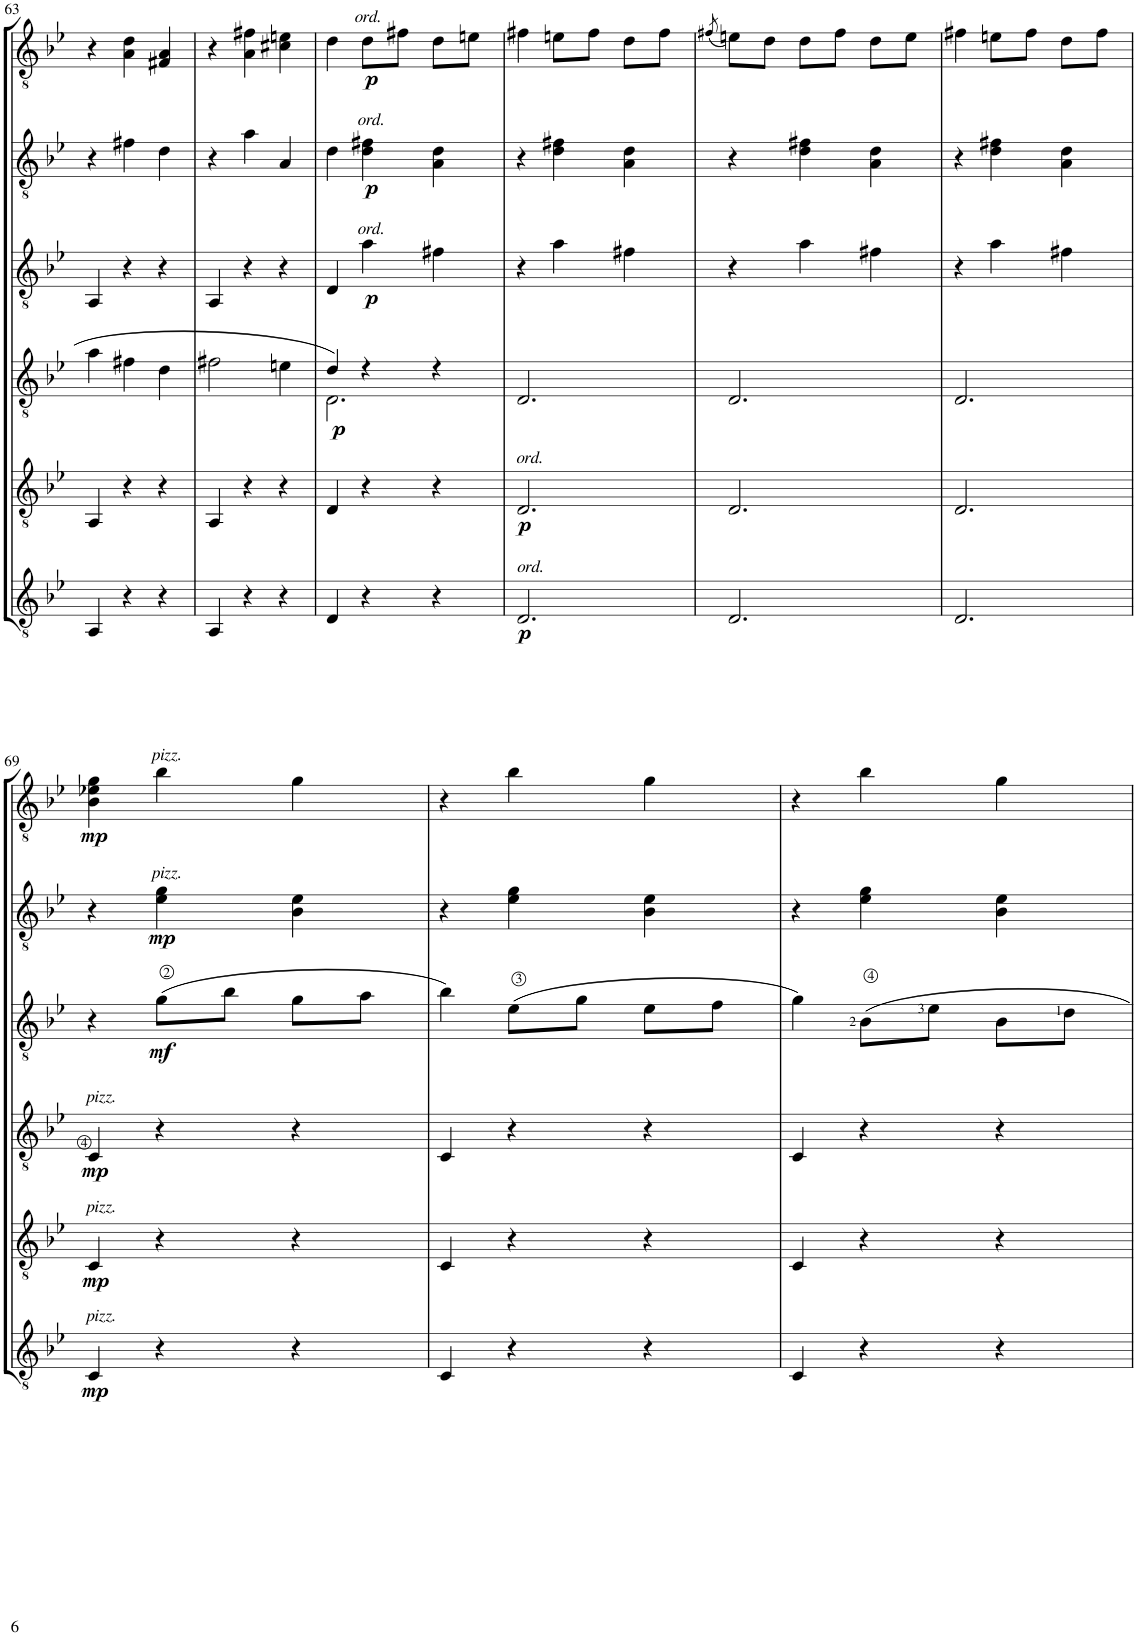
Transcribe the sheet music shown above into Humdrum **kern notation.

**kern	**dynam	**kern	**dynam	**kern	**dynam	**kern	**dynam	**kern	**dynam	**kern	**dynam
*part6	*part6	*part5	*part5	*part4	*part4	*part3	*part3	*part2	*part2	*part1	*part1
*staff6	*staff6	*staff5	*staff5	*staff4	*staff4	*staff3	*staff3	*staff2	*staff2	*staff1	*staff1
*I"C.G.	*	*I"Gtr.5	*	*I"Gtr.4	*	*I"Gtr.3	*	*I"Gtr.2	*	*I"Gtr.1	*
!!LO:PB:g=z
*clefGv2	*	*clefGv2	*	*clefGv2	*	*clefGv2	*	*clefGv2	*	*clefGv2	*
*k[b-e-]	*	*k[b-e-]	*	*k[b-e-]	*	*k[b-e-]	*	*k[b-e-]	*	*k[b-e-]	*
*M3/4	*	*M3/4	*	*M3/4	*	*M3/4	*	*M3/4	*	*M3/4	*
=63	=63	=63	=63	=63	=63	=63	=63	=63	=63	=63	=63
4AA/	.	4AA/	.	4a\	.	4AA/	.	4r	.	4r	.
4r	.	4r	.	4f#X\	.	4r	.	4f#X\	.	4A\ 4d\	.
4r	.	4r	.	4d\	.	4r	.	4d\	.	4F#X/ 4A/	.
=64	=64	=64	=64	=64	=64	=64	=64	=64	=64	=64	=64
4AA/	.	4AA/	.	2f#X\	.	4AA/	.	4r	.	4r	.
4r	.	4r	.	.	.	4r	.	4a\	.	4A\ 4f#X\	.
4r	.	4r	.	4en\	.	4r	.	4A/	.	4c#X\ 4en\	.
=65	=65	=65	=65	=65	=65	=65	=65	=65	=65	=65	=65
*	*	*	*	*^	*	*	*	*	*	*	*
!	!	!	!	!	!	!LO:DY:b	!	!	!	!	!	!
4D/	.	4D/	.	4d/	2.D\	p	4D/	.	4d\	.	4d\	.
!	!	!	!	!	!	!	!	!	!	!	!LO:TX:a:i:t=ord.	!
!	!	!	!	!	!	!	!	!	!LO:TX:a:i:t=ord.	!	!	!
!	!	!	!	!	!	!	!LO:TX:a:i:t=ord.	!	!	!	!	!
!	!	!	!	!	!	!	!	!LO:DY:b	!	!LO:DY:b	!	!LO:DY:b
4r	.	4r	.	4r	.	.	4a\	p	4d\ 4f#X\	p	8d\L	p
.	.	.	.	.	.	.	.	.	.	.	8f#X\J	.
4r	.	4r	.	4r	.	.	4f#X\	.	4A\ 4d\	.	8d\L	.
.	.	.	.	.	.	.	.	.	.	.	8en\J	.
*	*	*	*	*v	*v	*	*	*	*	*	*	*
=66	=66	=66	=66	=66	=66	=66	=66	=66	=66	=66	=66
!	!	!LO:TX:a:i:t=ord.	!	!	!	!	!	!	!	!	!
!LO:TX:a:i:t=ord.	!	!	!	!	!	!	!	!	!	!	!
!	!LO:DY:b	!	!LO:DY:b	!	!	!	!	!	!	!	!
2.D/	p	2.D/	p	2.D/	.	4r	.	4r	.	4f#X\	.
.	.	.	.	.	.	4a\	.	4d\ 4f#X\	.	8en\L	.
.	.	.	.	.	.	.	.	.	.	8f#\J	.
.	.	.	.	.	.	4f#X\	.	4A\ 4d\	.	8d\L	.
.	.	.	.	.	.	.	.	.	.	8f#\J	.
=67	=67	=67	=67	=67	=67	=67	=67	=67	=67	=67	=67
.	.	.	.	.	.	.	.	.	.	(8qf#X/	.
2.D/	.	2.D/	.	2.D/	.	4r	.	4r	.	8en\L)	.
.	.	.	.	.	.	.	.	.	.	8d\J	.
.	.	.	.	.	.	4a\	.	4d\ 4f#X\	.	8d\L	.
.	.	.	.	.	.	.	.	.	.	8f#\J	.
.	.	.	.	.	.	4f#X\	.	4A\ 4d\	.	8d\L	.
.	.	.	.	.	.	.	.	.	.	8e\J	.
=68	=68	=68	=68	=68	=68	=68	=68	=68	=68	=68	=68
2.D/	.	2.D/	.	2.D/	.	4r	.	4r	.	4f#X\	.
.	.	.	.	.	.	4a\	.	4d\ 4f#X\	.	8en\L	.
.	.	.	.	.	.	.	.	.	.	8f#\J	.
.	.	.	.	.	.	4f#X\	.	4A\ 4d\	.	8d\L	.
.	.	.	.	.	.	.	.	.	.	8f#\J	.
!!LO:LB:g=z
=69	=69	=69	=69	=69	=69	=69	=69	=69	=69	=69	=69
!	!	!	!	!LO:TX:a:i:t=pizz.	!	!	!	!	!	!	!
!	!	!LO:TX:a:i:t=pizz.	!	!	!	!	!	!	!	!	!
!LO:TX:a:i:t=pizz.	!	!	!	!	!	!	!	!	!	!	!
!	!LO:DY:b	!	!LO:DY:b	!	!LO:DY:b	!	!	!	!	!	!LO:DY:b
4C/	mp	4C/	mp	4C/	mp	4r	.	4r	.	4B-\ 4e-X\ 4g\	mp
!	!	!	!	!	!	!	!	!	!	!LO:TX:a:i:t=pizz.	!
!	!	!	!	!	!	!	!	!LO:TX:a:i:t=pizz.	!	!	!
!	!	!	!	!	!	!	!LO:DY:b	!	!LO:DY:b	!	!
4r	.	4r	.	4r	.	(8g\L	mf	4e-\ 4g\	mp	4b-\	.
.	.	.	.	.	.	8b-\J	.	.	.	.	.
4r	.	4r	.	4r	.	8g\L	.	4B-\ 4e-\	.	4g\	.
.	.	.	.	.	.	8a\J	.	.	.	.	.
=70	=70	=70	=70	=70	=70	=70	=70	=70	=70	=70	=70
4C/	.	4C/	.	4C/	.	4b-\)	.	4r	.	4r	.
4r	.	4r	.	4r	.	(8e-\L	.	4e-\ 4g\	.	4b-\	.
.	.	.	.	.	.	8g\J	.	.	.	.	.
4r	.	4r	.	4r	.	8e-\L	.	4B-\ 4e-\	.	4g\	.
.	.	.	.	.	.	8f\J	.	.	.	.	.
=71	=71	=71	=71	=71	=71	=71	=71	=71	=71	=71	=71
4C/	.	4C/	.	4C/	.	4g\)	.	4r	.	4r	.
4r	.	4r	.	4r	.	8B-\L	.	4e-\ 4g\	.	4b-\	.
.	.	.	.	.	.	8e-\J	.	.	.	.	.
4r	.	4r	.	4r	.	8B-\L	.	4B-\ 4e-\	.	4g\	.
.	.	.	.	.	.	8d\J	.	.	.	.	.
=	=	=	=	=	=	=	=	=	=	=	=
*-	*-	*-	*-	*-	*-	*-	*-	*-	*-	*-	*-
